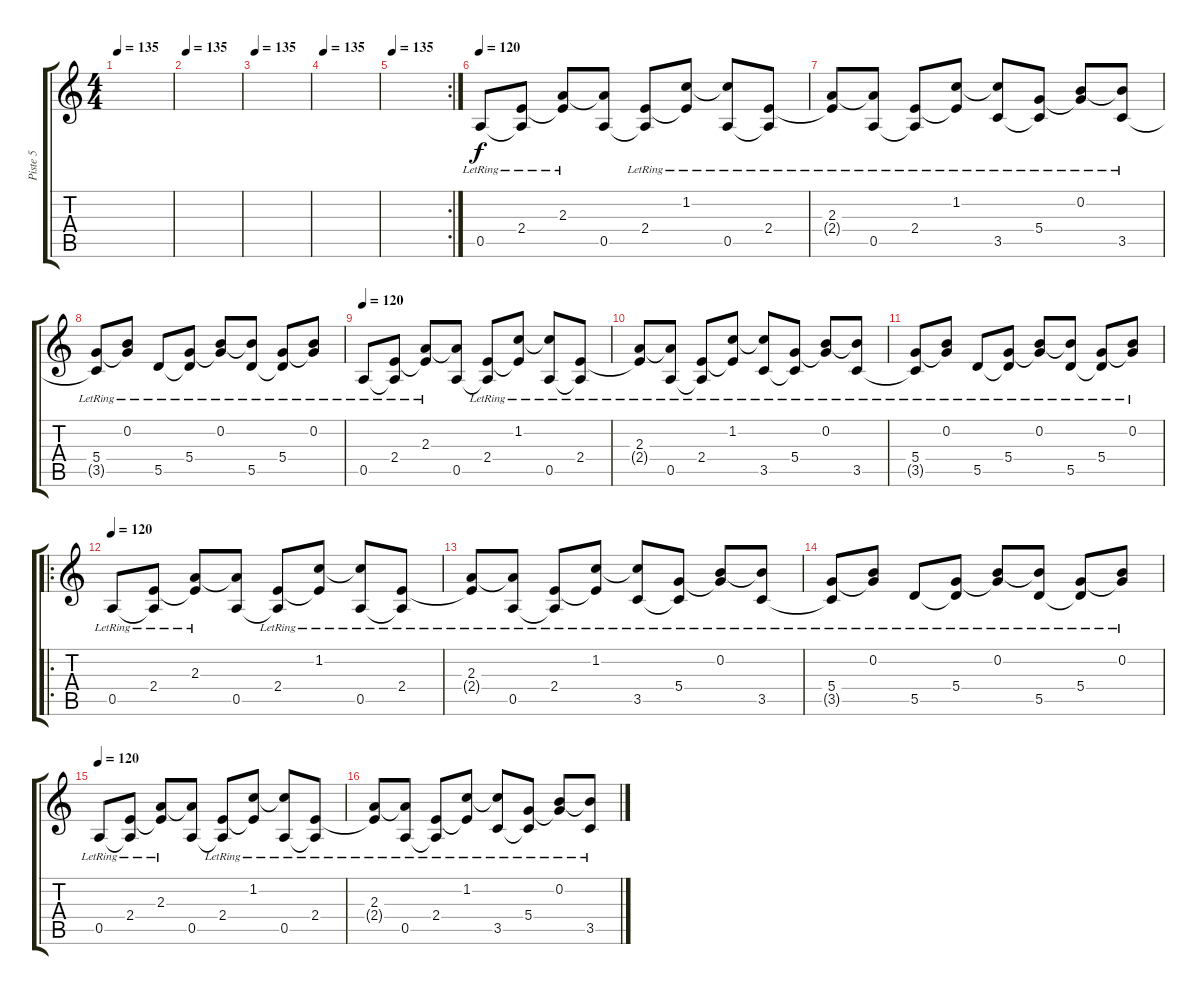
\track ("Piste 5" "Piste 5") {instrument electricguitarjazz}
\staff {score tabs}
\tuning (E4 B3 G3 D3 A2 E2) {hide}
\ts (4 4)
\tempo 135
\clef g2
\ks c
|
\tempo 135
|
\tempo 135
|
\tempo 135
|
\rc 2
\tempo 135
|
\tempo 120
0.5{lr}.8{volume 0} (2.4{lr} 0.5{t}).8 (2.3{lr} 2.4{t}).8 (2.3{t} 0.5).8 (2.4{lr} 0.5{t}).8 (1.2{lr} 2.4{t}).8 (1.2{t} 0.5{lr}).8 (2.4{lr} 0.5{t}).8 |
(2.3{lr} 2.4{t}).8 (2.3{t} 0.5{lr}).8 (2.4{lr} 0.5{t}).8 (1.2{lr} 2.4{t}).8 (1.2{t} 3.5{lr}).8 (5.4{lr} 3.5{t}).8 (0.2{lr} 5.4{t}).8 (0.2{t} 3.5{lr}).8 |
(5.4{lr} 3.5{t}).8 (0.2{lr} 5.4{t}).8 5.5{lr}.8 (5.4{lr} 5.5{t}).8 (0.2{lr} 5.4{t}).8 (0.2{t} 5.5{lr}).8 (5.4{lr} 5.5{t}).8 (0.2{lr} 5.4{t}).8 |
\tempo 120
0.5{lr}.8 (2.4{lr} 0.5{t}).8 (2.3{lr} 2.4{t}).8 (2.3{t} 0.5).8 (2.4{lr} 0.5{t}).8 (1.2{lr} 2.4{t}).8 (1.2{t} 0.5{lr}).8 (2.4{lr} 0.5{t}).8 |
(2.3{lr} 2.4{t}).8 (2.3{t} 0.5{lr}).8 (2.4{lr} 0.5{t}).8 (1.2{lr} 2.4{t}).8 (1.2{t} 3.5{lr}).8 (5.4{lr} 3.5{t}).8 (0.2{lr} 5.4{t}).8 (0.2{t} 3.5{lr}).8 |
(5.4{lr} 3.5{t}).8 (0.2{lr} 5.4{t}).8 5.5{lr}.8 (5.4{lr} 5.5{t}).8 (0.2{lr} 5.4{t}).8 (0.2{t} 5.5{lr}).8 (5.4{lr} 5.5{t}).8 (0.2{lr} 5.4{t}).8 |
\ro
\tempo 120
0.5{lr}.8{volume 16} (2.4{lr} 0.5{t}).8 (2.3{lr} 2.4{t}).8 (2.3{t} 0.5).8 (2.4{lr} 0.5{t}).8 (1.2{lr} 2.4{t}).8 (1.2{t} 0.5{lr}).8 (2.4{lr} 0.5{t}).8 |
(2.3{lr} 2.4{t}).8 (2.3{t} 0.5{lr}).8 (2.4{lr} 0.5{t}).8 (1.2{lr} 2.4{t}).8 (1.2{t} 3.5{lr}).8 (5.4{lr} 3.5{t}).8 (0.2{lr} 5.4{t}).8 (0.2{t} 3.5{lr}).8 |
(5.4{lr} 3.5{t}).8 (0.2{lr} 5.4{t}).8 5.5{lr}.8 (5.4{lr} 5.5{t}).8 (0.2{lr} 5.4{t}).8 (0.2{t} 5.5{lr}).8 (5.4{lr} 5.5{t}).8 (0.2{lr} 5.4{t}).8 |
\tempo 120
0.5{lr}.8 (2.4{lr} 0.5{t}).8 (2.3{lr} 2.4{t}).8 (2.3{t} 0.5).8 (2.4{lr} 0.5{t}).8 (1.2{lr} 2.4{t}).8 (1.2{t} 0.5{lr}).8 (2.4{lr} 0.5{t}).8 |
(2.3{lr} 2.4{t}).8 (2.3{t} 0.5{lr}).8 (2.4{lr} 0.5{t}).8 (1.2{lr} 2.4{t}).8 (1.2{t} 3.5{lr}).8 (5.4{lr} 3.5{t}).8 (0.2{lr} 5.4{t}).8 (0.2{t} 3.5{lr}).8
